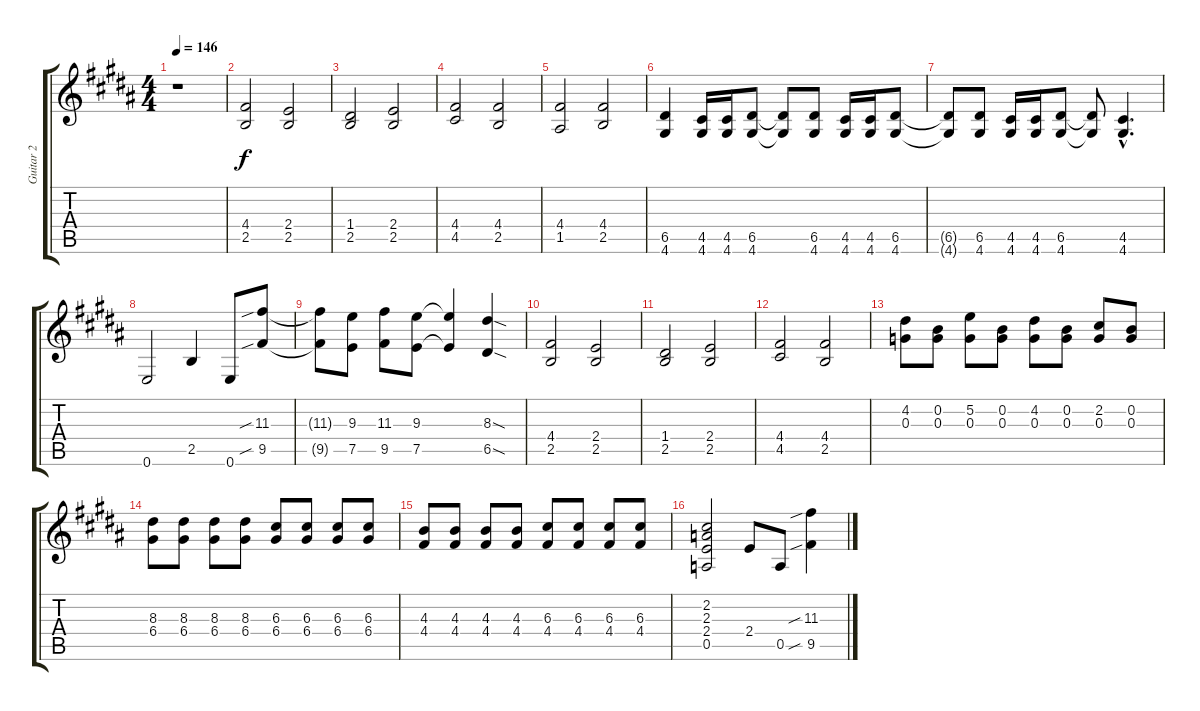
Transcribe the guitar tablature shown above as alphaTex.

\track ("Guitar 2" "Guitar 2") {instrument distortionguitar}
\staff {score tabs}
\tuning (E4 B3 G3 D3 A2 E2) {hide}
\ts (4 4)
\tempo 146
\clef g2
\ks b
r.1{dy f instrument distortionguitar} |
(4.4 2.5).2 (2.4 2.5).2 |
(1.4 2.5).2 (2.4 2.5).2 |
(4.4 4.5).2 (4.4 2.5).2 |
(4.4 1.5).2 (4.4 2.5).2 |
(6.5 4.6).4 (4.5 4.6).16 (4.5 4.6).16 (6.5 4.6).8 (6.5{t} 4.6{t}).8 (6.5 4.6).8 (4.5 4.6).16 (4.5 4.6).16 (6.5 4.6).8 |
(6.5{t} 4.6{t}).8 (6.5 4.6).8 (4.5 4.6).16 (4.5 4.6).16 (6.5 4.6).8 (6.5{t} 4.6{t}).8 (4.5{hac} 4.6{hac}).4{d} |
0.6.2 2.5.4 0.6.8 (11.3{sib} 9.5{sib}).8 |
(11.3{t} 9.5{t}).8 (9.3 7.5).8 (11.3 9.5).8 (9.3 7.5).8 (9.3{t} 7.5{t}).4 (8.3{sod} 6.5{sod}).4 |
(4.4 2.5).2 (2.4 2.5).2 |
(1.4 2.5).2 (2.4 2.5).2 |
(4.4 4.5).2 (4.4 2.5).2 |
(4.2 0.3).8 (0.2 0.3).8 (5.2 0.3).8 (0.2 0.3).8 (4.2 0.3).8 (0.2 0.3).8 (2.2 0.3).8 (0.2 0.3).8 |
(8.3 6.4).8 (8.3 6.4).8 (8.3 6.4).8 (8.3 6.4).8 (6.3 6.4).8 (6.3 6.4).8 (6.3 6.4).8 (6.3 6.4).8 |
(4.3 4.4).8 (4.3 4.4).8 (4.3 4.4).8 (4.3 4.4).8 (6.3 4.4).8 (6.3 4.4).8 (6.3 4.4).8 (6.3 4.4).8 |
(2.2 2.3 2.4 0.5).2 2.4.8 0.5.8 (11.3{sib} 9.5{sib}).4
